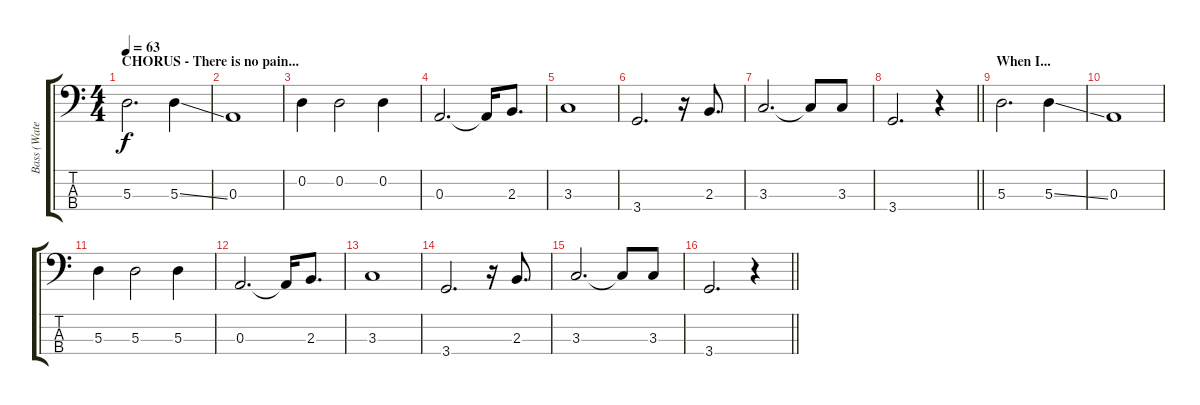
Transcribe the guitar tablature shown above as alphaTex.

\track ("Bass (Waters)" "Bass (Wate") {instrument electricbassfinger}
\staff {score tabs}
\tuning (G2 D2 A1 E1) {hide}
\ts (4 4)
\section ("" "CHORUS - There is no pain...")
\tempo 63
\clef f4
\ks c
5.3.2{d dy f} 5.3{ss}.4 |
0.3.1 |
0.2.4 0.2.2 0.2.4 |
0.3.2{d} 0.3{t}.16 2.3.8{d} |
3.3.1 |
3.4.2{d} r.16 2.3.8{d} |
3.3.2{d} 3.3{t}.8 3.3.8 |
\barLineRight lightlight
3.4.2{d} r.4 |
\section ("" "When I...")
5.3.2{d} 5.3{ss}.4 |
0.3.1 |
5.3.4 5.3.2 5.3.4 |
0.3.2{d} 0.3{t}.16 2.3.8{d} |
3.3.1 |
3.4.2{d} r.16 2.3.8{d} |
3.3.2{d} 3.3{t}.8 3.3.8 |
\barLineRight lightlight
3.4.2{d} r.4
